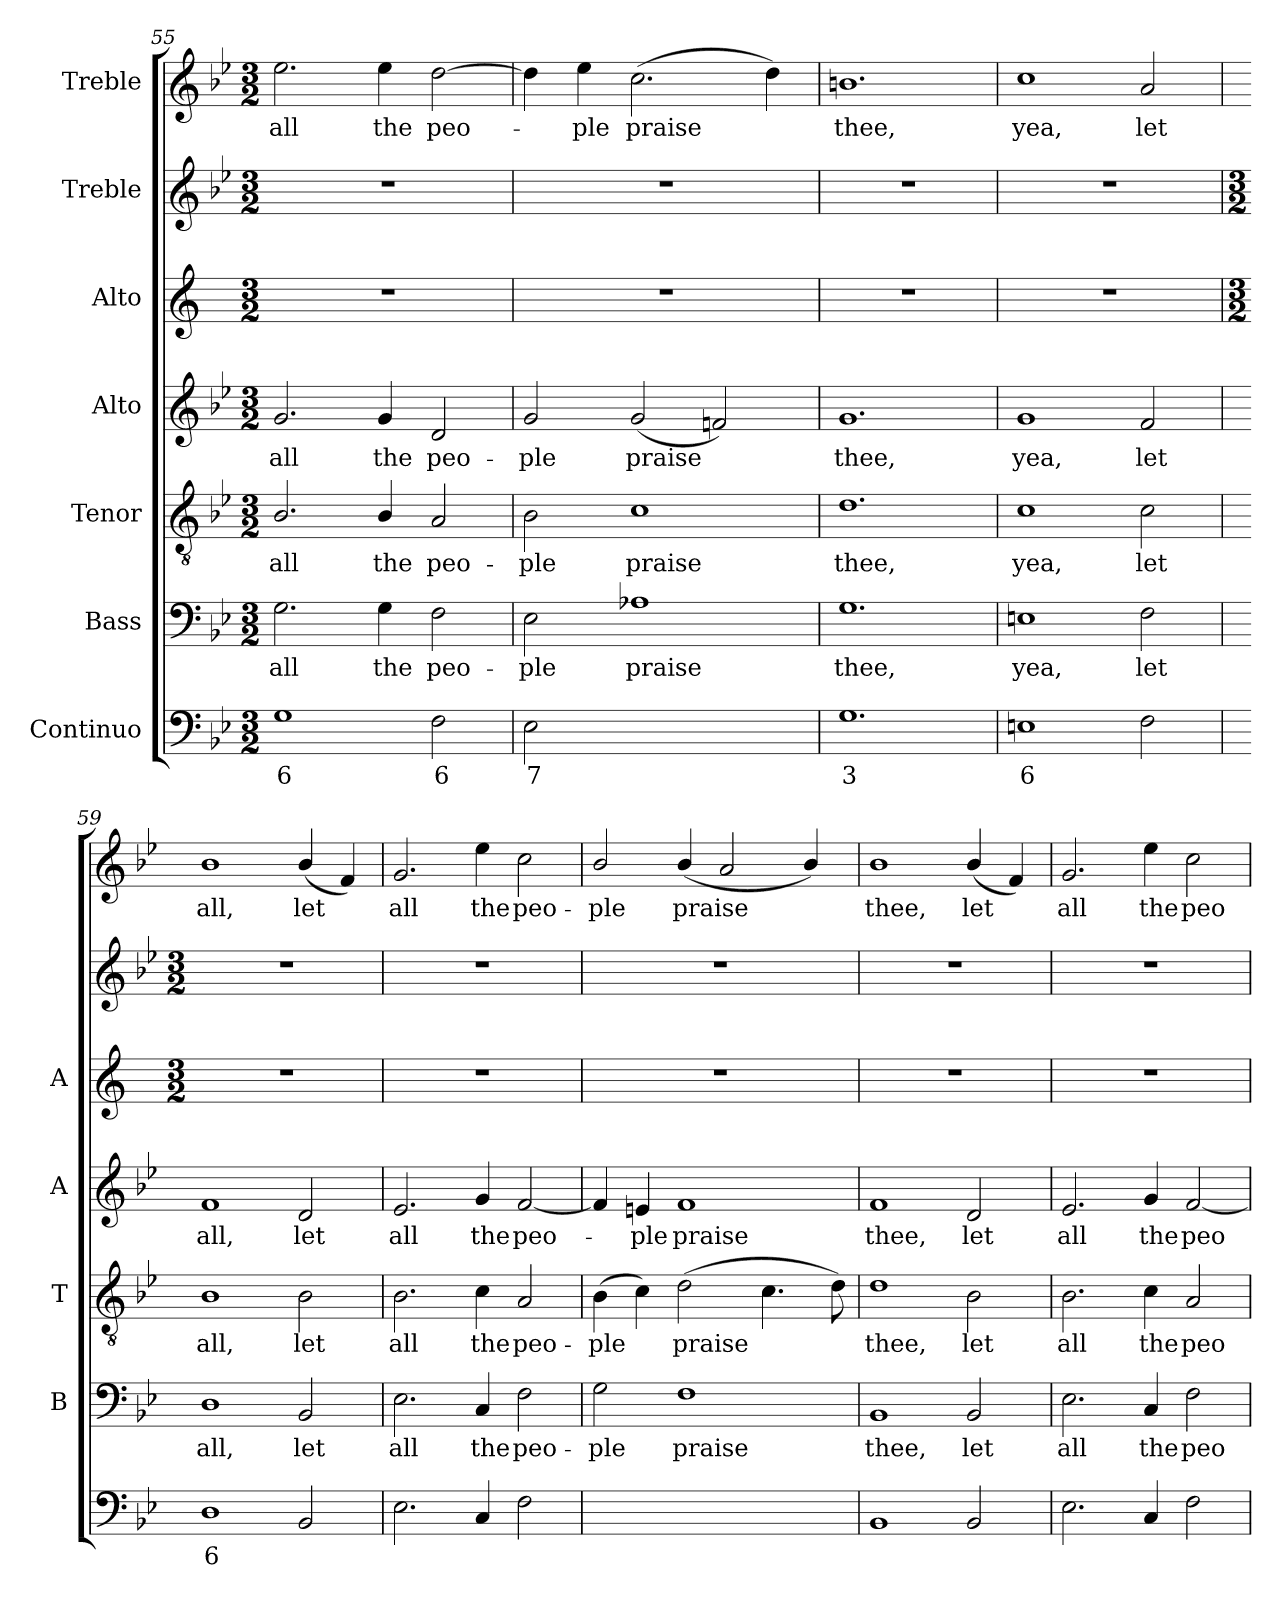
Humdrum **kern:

**kern	**text	**text	**kern	**text	**kern	**text	**kern	**text	**kern	**kern	**kern	**text
*part7	*part7	*part7	*part6	*part6	*part5	*part5	*part4	*part4	*part3	*part2	*part1	*part1
*staff7	*staff7	*staff7	*staff6	*staff6	*staff5	*staff5	*staff4	*staff4	*staff3	*staff2	*staff1	*staff1
*I"Continuo	*	*	*I"Bass	*	*I"Tenor	*	*I"Alto	*	*I"Alto	*I"Treble	*I"Treble	*
*	*	*	*I'B	*	*I'T	*	*I'A	*	*I'A	*	*	*
*clefF4	*	*	*clefF4	*	*clefGv2	*	*clefG2	*	*clefG2	*clefG2	*clefG2	*
*k[b-e-]	*	*	*k[b-e-]	*	*k[b-e-]	*	*k[b-e-]	*	*k[]	*k[b-e-]	*k[b-e-]	*
*B-:	*	*	*B-:	*	*B-:	*	*B-:	*	*	*B-:	*B-:	*
*M3/2	*	*	*M3/2	*	*M3/2	*	*M3/2	*	*M3/2	*M3/2	*M3/2	*
=55	=55	=55	=55	=55	=55	=55	=55	=55	=55	=55	=55	=55
!	!LO:LY:b	!	!	!LO:LY:b	!	!LO:LY:b	!	!LO:LY:b	!	!	!	!LO:LY:b
1G	6	.	2.G\	all	2.B-/	all	2.g/	all	1.r	1.r	2.ee-\	all
!	!	!	!	!LO:LY:b	!	!LO:LY:b	!	!LO:LY:b	!	!	!	!LO:LY:b
.	.	.	4G\	the	4B-/	the	4g/	the	.	.	4ee-\	the
!	!LO:LY:b	!	!	!LO:LY:b	!	!LO:LY:b	!	!LO:LY:b	!	!	!	!LO:LY:b
2F\	6	.	2F\	peo-	2A/	peo-	2d/	peo-	.	.	[2dd\	peo-
=56	=56	=56	=56	=56	=56	=56	=56	=56	=56	=56	=56	=56
!	!LO:LY:b	!	!	!LO:LY:b	!	!LO:LY:b	!	!LO:LY:b	!	!	!	!
2E-\	7	.	2E-\	-ple	2B-\	-ple	2g/	-ple	1.r	1.r	4dd\]	.
!	!	!	!	!	!	!	!	!	!	!	!	!LO:LY:b
.	.	.	.	.	.	.	.	.	.	.	4ee-\	ple
!	!LO:LY:b	!	!	!LO:LY:b	!	!LO:LY:b	!	!LO:LY:b	!	!	!	!LO:LY:b
[2A-X\yy	7	.	1A-X	praise	1c	praise	(<2g/	praise	.	.	(>2.cc\	praise
!	!LO:LY:b	!	!	!	!	!	!	!	!	!	!	!
2A-\yy]	6	.	.	.	.	.	2fn/)	.	.	.	.	.
.	.	.	.	.	.	.	.	.	.	.	4dd\)	.
=57	=57	=57	=57	=57	=57	=57	=57	=57	=57	=57	=57	=57
!	!LO:LY:b	!	!	!LO:LY:b	!	!LO:LY:b	!	!LO:LY:b	!	!	!	!LO:LY:b
1.G	3	.	1.G	thee,	1.d	thee,	1.g	thee,	1.r	1.r	1.bn	thee,
=58	=58	=58	=58	=58	=58	=58	=58	=58	=58	=58	=58	=58
!	!LO:LY:b	!	!	!LO:LY:b	!	!LO:LY:b	!	!LO:LY:b	!	!	!	!LO:LY:b
1En	6	.	1En	yea,	1c	yea,	1g	yea,	1.r	1.r	1cc	yea,
!	!	!	!	!LO:LY:b	!	!LO:LY:b	!	!LO:LY:b	!	!	!	!LO:LY:b
2F\	.	.	2F\	let	2c\	let	2f/	let	.	.	2a/	let
!!LO:LB:g=z
=59	=59	=59	=59	=59	=59	=59	=59	=59	=59	=59	=59	=59
*	*	*	*	*	*	*	*	*	*M3/2	*M3/2	*	*
!	!LO:LY:b	!	!	!LO:LY:b	!	!LO:LY:b	!	!LO:LY:b	!	!	!	!LO:LY:b
1D	6	.	1D	all,	1B-	all,	1f	all,	1.r	1.r	1b-	all,
!	!	!	!	!LO:LY:b	!	!LO:LY:b	!	!LO:LY:b	!	!	!	!LO:LY:b
2BB-/	.	.	2BB-/	let	2B-\	let	2d/	let	.	.	(<4b-/	let
.	.	.	.	.	.	.	.	.	.	.	4f/)	.
=60	=60	=60	=60	=60	=60	=60	=60	=60	=60	=60	=60	=60
!	!	!	!	!LO:LY:b	!	!LO:LY:b	!	!LO:LY:b	!	!	!	!LO:LY:b
2.E-\	.	.	2.E-\	all	2.B-\	all	2.e-/	all	1.r	1.r	2.g/	all
!	!	!	!	!LO:LY:b	!	!LO:LY:b	!	!LO:LY:b	!	!	!	!LO:LY:b
4C/	.	.	4C/	the	4c\	the	4g/	the	.	.	4ee-\	the
!	!	!	!	!LO:LY:b	!	!LO:LY:b	!	!LO:LY:b	!	!	!	!LO:LY:b
2F\	.	.	2F\	peo-	2A/	peo-	[2f/	peo-	.	.	2cc\	peo-
=61	=61	=61	=61	=61	=61	=61	=61	=61	=61	=61	=61	=61
!	!LO:LY:b	!	!	!LO:LY:b	!	!LO:LY:b	!	!	!	!	!	!LO:LY:b
[4G\yy	7	.	2G\	-ple	(>4B-\	-ple	4f/]	.	1.r	1.r	2b-/	-ple
!	!LO:LY:b	!	!	!	!	!	!	!LO:LY:b	!	!	!	!
4G\yy]	6	.	.	.	4c\)	.	4en/	ple	.	.	.	.
!	!LO:LY:b	!LO:LY:b	!	!LO:LY:b	!	!LO:LY:b	!	!LO:LY:b	!	!	!	!LO:LY:b
[2F\yy	6	4	1F	praise	(>2d\	praise	1f	praise	.	.	(<4b-/	praise
.	.	.	.	.	.	.	.	.	.	.	2a/	.
!	!LO:LY:b	!LO:LY:b	!	!	!	!	!	!	!	!	!	!
2F\yy]	5	3	.	.	4.c\	.	.	.	.	.	.	.
.	.	.	.	.	.	.	.	.	.	.	4b-/)	.
.	.	.	.	.	8d\)	.	.	.	.	.	.	.
=62	=62	=62	=62	=62	=62	=62	=62	=62	=62	=62	=62	=62
!	!	!	!	!LO:LY:b	!	!LO:LY:b	!	!LO:LY:b	!	!	!	!LO:LY:b
1BB-	.	.	1BB-	thee,	1d	thee,	1f	thee,	1.r	1.r	1b-	thee,
!	!	!	!	!LO:LY:b	!	!LO:LY:b	!	!LO:LY:b	!	!	!	!LO:LY:b
2BB-/	.	.	2BB-/	let	2B-\	let	2d/	let	.	.	(<4b-/	let
.	.	.	.	.	.	.	.	.	.	.	4f/)	.
=63	=63	=63	=63	=63	=63	=63	=63	=63	=63	=63	=63	=63
!	!	!	!	!LO:LY:b	!	!LO:LY:b	!	!LO:LY:b	!	!	!	!LO:LY:b
2.E-\	.	.	2.E-\	all	2.B-\	all	2.e-/	all	1.r	1.r	2.g/	all
!	!	!	!	!LO:LY:b	!	!LO:LY:b	!	!LO:LY:b	!	!	!	!LO:LY:b
4C/	.	.	4C/	the	4c\	the	4g/	the	.	.	4ee-\	the
!	!	!	!	!LO:LY:b	!	!LO:LY:b	!	!LO:LY:b	!	!	!	!LO:LY:b
2F\	.	.	2F\	peo-	2A/	peo-	[2f/	peo-	.	.	2cc\	peo-
=	=	=	=	=	=	=	=	=	=	=	=	=
*-	*-	*-	*-	*-	*-	*-	*-	*-	*-	*-	*-	*-
